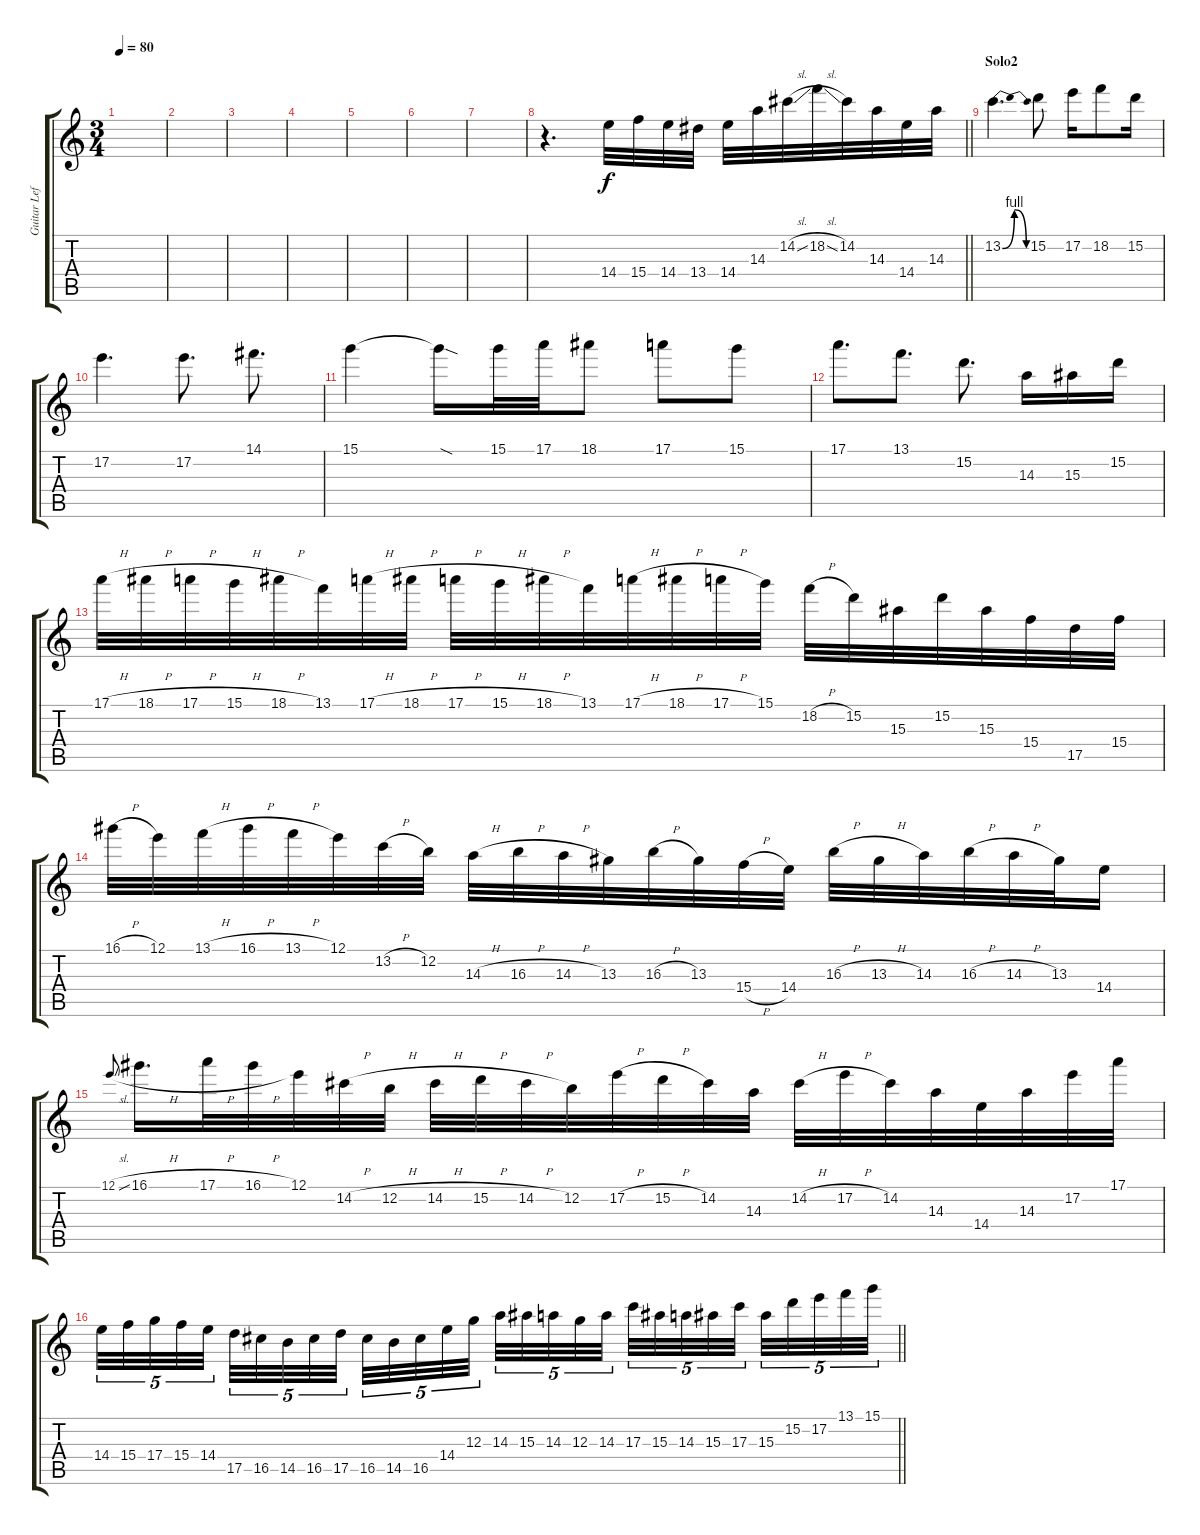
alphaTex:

\track ("Guitar Left" "Guitar Lef") {instrument distortionguitar}
\staff {score tabs}
\tuning (E4 B3 G3 D3 A2 D2) {hide}
\ts (3 4)
\tempo 80
\clef g2
\ks c
|
|
|
|
|
|
|
\barLineRight lightlight
r.4{d balance 8} 14.4.32 15.4.32 14.4.32 13.4.32 14.4.32 14.3.32 14.2{sl}.32 18.2{sl}.32 14.2.32 14.3.32 14.4.32 14.3.32 |
\section ("" "Solo2")
13.2{be (bendrelease 0 0 15 4 54 4 60 0)}.4{d} 15.2.8 17.2.16 18.2.8 15.2.16 |
17.2.4{d} 17.2.8{d} 14.1.8{d} |
15.1.4 15.1{sod t}.16 15.1.32 17.1.32 18.1.8 17.1.8 15.1.8 |
17.1.8{d} 13.1.8{d} 15.2.8{d} 14.3.16 15.3.16 15.2.16 |
17.1{h}.32 18.1{h}.32 17.1{h}.32 15.1{h}.32 18.1{h}.32 13.1.32 17.1{h}.32 18.1{h}.32 17.1{h}.32 15.1{h}.32 18.1{h}.32 13.1.32 17.1{h}.32 18.1{h}.32 17.1{h}.32 15.1.32 18.2{h}.32 15.2.32 15.3.32 15.2.32 15.3.32 15.4.32 17.5.32 15.4.32 |
16.1{h}.32 12.1.32 13.1{h}.32 16.1{h}.32 13.1{h}.32 12.1.32 13.2{h}.32 12.2.32 14.3{h}.32 16.3{h}.32 14.3{h}.32 13.3.32 16.3{h}.32 13.3.32 15.4{h}.32 14.4.32 16.3{h}.32 13.3{h}.32 14.3.32 16.3{h}.32 14.3{h}.32 13.3.32 14.4.16 |
12.1{sl}.8{gr onbeat} 16.1{h}.16{d} 17.1{h}.32 16.1{h}.32 12.1.32 14.2{h}.32 12.2{h}.32 14.2{h}.32 15.2{h}.32 14.2{h}.32 12.2.32 17.2{h}.32 15.2{h}.32 14.2.32 14.3.32 14.2{h}.32 17.2{h}.32 14.2.32 14.3.32 14.4.32 14.3.32 17.2.32 17.1.32 |
\barLineRight lightlight
14.4.32{tu (5 4)} 15.4.32{tu (5 4)} 17.4.32{tu (5 4)} 15.4.32{tu (5 4)} 14.4.32{tu (5 4) beam splitsecondary} 17.5.32{tu (5 4)} 16.5.32{tu (5 4)} 14.5.32{tu (5 4)} 16.5.32{tu (5 4)} 17.5.32{tu (5 4)} 16.5.32{tu (5 4)} 14.5.32{tu (5 4)} 16.5.32{tu (5 4)} 14.4.32{tu (5 4)} 12.3.32{tu (5 4) beam splitsecondary} 14.3.32{tu (5 4)} 15.3.32{tu (5 4)} 14.3.32{tu (5 4)} 12.3.32{tu (5 4)} 14.3.32{tu (5 4)} 17.3.32{tu (5 4)} 15.3.32{tu (5 4)} 14.3.32{tu (5 4)} 15.3.32{tu (5 4)} 17.3.32{tu (5 4) beam splitsecondary} 15.3.32{tu (5 4)} 15.2.32{tu (5 4)} 17.2.32{tu (5 4)} 13.1.32{tu (5 4)} 15.1.32{tu (5 4)}
